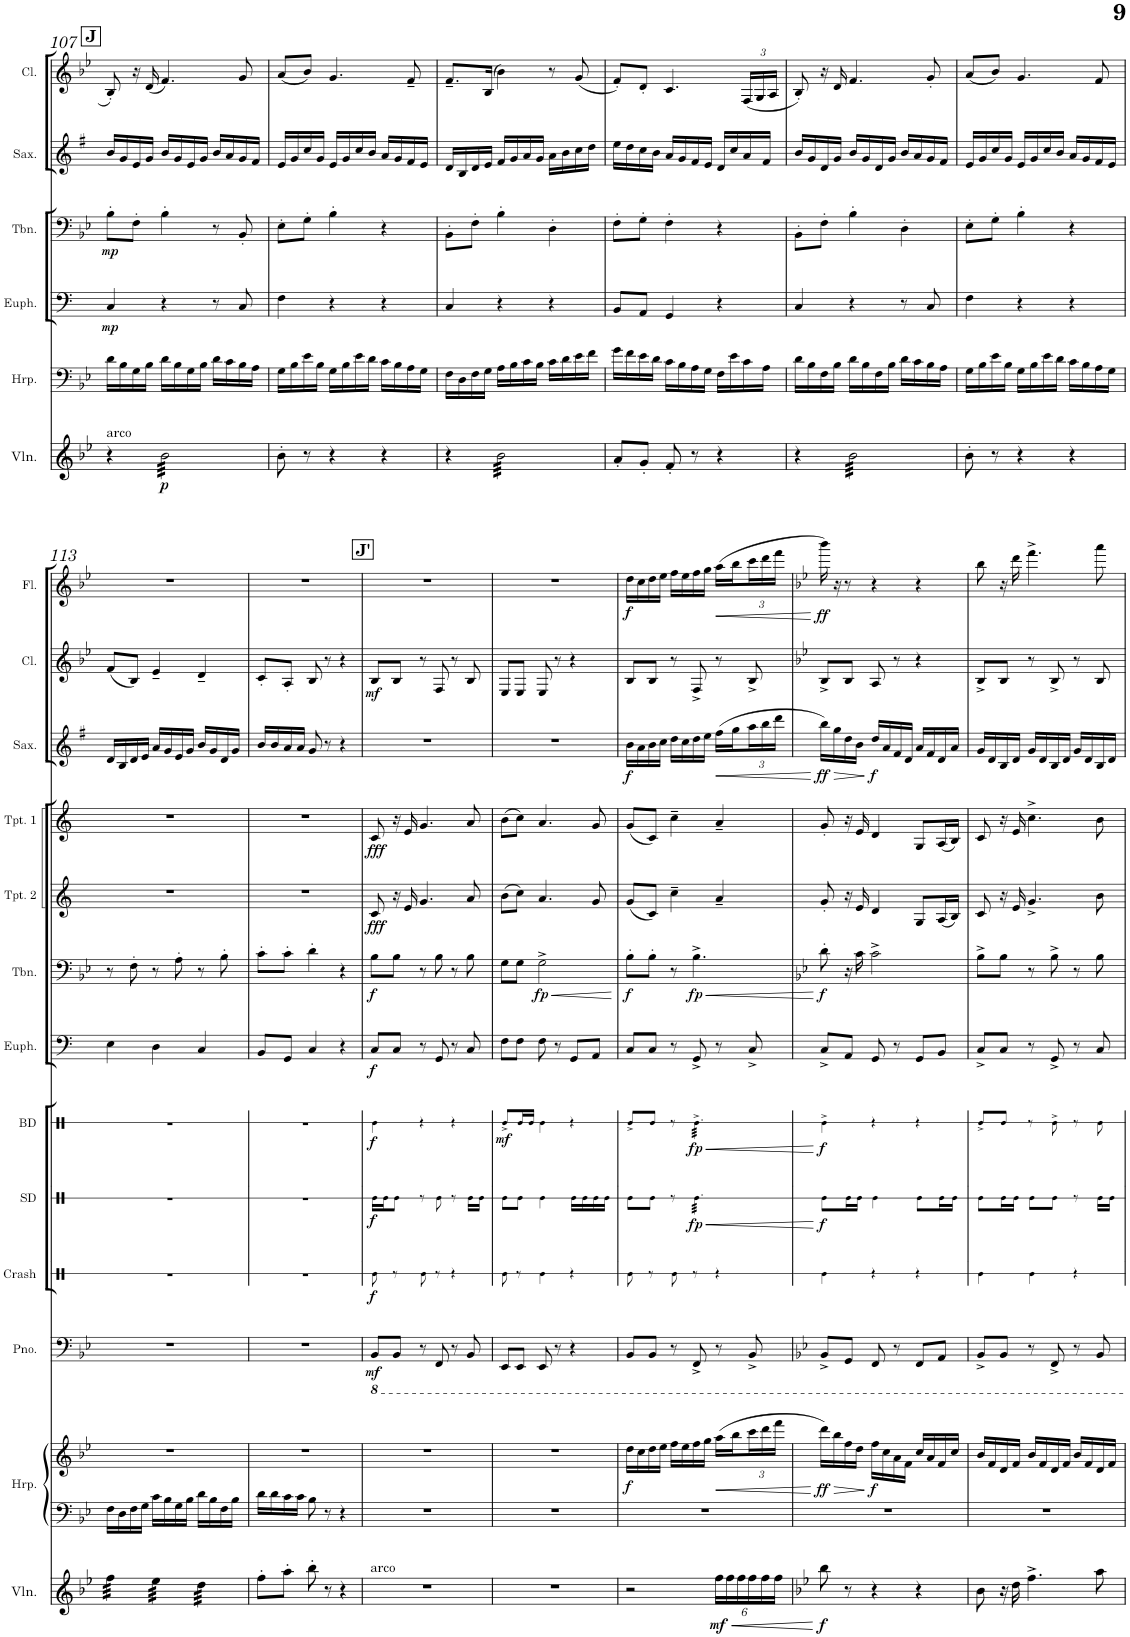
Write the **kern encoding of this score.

**kern	**dynam	**kern	**kern	**dynam	**kern	**dynam	**kern	**dynam	**kern	**dynam	**kern	**dynam	**kern	**dynam	**kern	**dynam	**kern	**dynam	**kern	**dynam
*part10	*part10	*part9	*part9	*part9	*part8	*part8	*part7	*part7	*part6	*part6	*part5	*part5	*part4	*part4	*part3	*part3	*part2	*part2	*part1	*part1
*staff11	*staff11	*staff10	*staff9	*staff9/10	*staff8	*staff8	*staff7	*staff7	*staff6	*staff6	*staff5	*staff5	*staff4	*staff4	*staff3	*staff3	*staff2	*staff2	*staff1	*staff1
*I"Violon	*	*I"Harp	*	*	*I"Piano	*	*I"Euphonium	*	*I"Trombone	*	*I"Trumpet in Bb 2	*	*I"Trumpet in Bb 1	*	*I"Saxophone Alto	*	*I"Clarinet in Bb	*	*I"Flute	*
*I'Vln.	*	*I'Hrp.	*	*	*I'Pno.	*	*I'Euph.	*	*I'Tbn.	*	*I'Tpt. 2	*	*I'Tpt. 1	*	*I'Sax.	*	*I'Cl.	*	*I'Fl.	*
!!LO:PB:g=z
*clefG2	*	*clefF4	*clefG2	*	*clefF4	*	*clefF4	*	*clefF4	*	*clefG2	*	*clefG2	*	*clefG2	*	*clefG2	*	*clefG2	*
*	*	*	*	*	*	*	*Trd1c2	*	*	*	*Trd1c2	*	*Trd1c2	*	*Trd5c9	*	*Trd1c2	*	*	*
*k[b-e-]	*	*k[b-e-]	*k[b-e-]	*	*k[b-e-]	*	*k[]	*	*k[b-e-]	*	*k[]	*	*k[]	*	*k[f#]	*	*k[b-e-]	*	*k[b-e-]	*
*M3/4	*	*M3/4	*M3/4	*	*M3/4	*	*M3/4	*	*M3/4	*	*M3/4	*	*M3/4	*	*M3/4	*	*M3/4	*	*M3/4	*
!!LO:REH:place=s1:a:B:cj:fs=14:t=J
=107	=107	=107	=107	=107	=107	=107	=107	=107	=107	=107	=107	=107	=107	=107	=107	=107	=107	=107	=107	=107
!LO:TX:a:t=arco	!	!	!	!	!	!	!	!	!	!	!	!	!	!	!	!	!	!	!	!
!	!	!	!	!	!	!	!	!LO:DY:b	!	!LO:DY:b	!	!	!	!	!	!	!	!	!	!
4r	.	16d\LL	2.r	.	2.r	.	4C/	mp	8B-'\L	mp	2.r	.	2.r	.	16b/LL	.	8B-'/	.	2.r	.
.	.	16B-\	.	.	.	.	.	.	.	.	.	.	.	.	16g/	.	.	.	.	.
.	.	16G\	.	.	.	.	.	.	8F'\J	.	.	.	.	.	16e/	.	16r	.	.	.
.	.	16B-\JJ	.	.	.	.	.	.	.	.	.	.	.	.	16g/JJ	.	(16d/	.	.	.
!	!LO:DY:b	!	!	!	!	!	!	!	!	!	!	!	!	!	!	!	!	!	!	!
*tremolo	*	*	*	*	*	*	*	*	*	*	*	*	*	*	*	*	*	*	*	*
32b-\LLL	p	16d\LL	.	.	.	.	4r	.	4B-'\	.	.	.	.	.	16b/LL	.	4.f/)	.	.	.
32b-\	.	.	.	.	.	.	.	.	.	.	.	.	.	.	.	.	.	.	.	.
32b-\	.	16B-\	.	.	.	.	.	.	.	.	.	.	.	.	16g/	.	.	.	.	.
32b-\	.	.	.	.	.	.	.	.	.	.	.	.	.	.	.	.	.	.	.	.
32b-\	.	16G\	.	.	.	.	.	.	.	.	.	.	.	.	16e/	.	.	.	.	.
32b-\	.	.	.	.	.	.	.	.	.	.	.	.	.	.	.	.	.	.	.	.
32b-\	.	16B-\JJ	.	.	.	.	.	.	.	.	.	.	.	.	16g/JJ	.	.	.	.	.
32b-\	.	.	.	.	.	.	.	.	.	.	.	.	.	.	.	.	.	.	.	.
32b-\	.	16d\LL	.	.	.	.	8r	.	8r	.	.	.	.	.	16b/LL	.	.	.	.	.
32b-\	.	.	.	.	.	.	.	.	.	.	.	.	.	.	.	.	.	.	.	.
32b-\	.	16c\	.	.	.	.	.	.	.	.	.	.	.	.	16a/	.	.	.	.	.
32b-\	.	.	.	.	.	.	.	.	.	.	.	.	.	.	.	.	.	.	.	.
32b-\	.	16B-\	.	.	.	.	8C/	.	8BB-'/	.	.	.	.	.	16g/	.	8g/	.	.	.
32b-\	.	.	.	.	.	.	.	.	.	.	.	.	.	.	.	.	.	.	.	.
32b-\	.	16A\JJ	.	.	.	.	.	.	.	.	.	.	.	.	16f#/JJ	.	.	.	.	.
32b-\JJJ	.	.	.	.	.	.	.	.	.	.	.	.	.	.	.	.	.	.	.	.
*Xtremolo	*	*	*	*	*	*	*	*	*	*	*	*	*	*	*	*	*	*	*	*
=108	=108	=108	=108	=108	=108	=108	=108	=108	=108	=108	=108	=108	=108	=108	=108	=108	=108	=108	=108	=108
8b-'\	.	16G\LL	2.r	.	2.r	.	4F\	.	8E-'\L	.	2.r	.	2.r	.	16e/LL	.	(8a/L	.	2.r	.
.	.	16B-\	.	.	.	.	.	.	.	.	.	.	.	.	16g/	.	.	.	.	.
8r	.	16e-\	.	.	.	.	.	.	8G'\J	.	.	.	.	.	16cc/	.	8b-/J)	.	.	.
.	.	16B-\JJ	.	.	.	.	.	.	.	.	.	.	.	.	16g/JJ	.	.	.	.	.
4r	.	16G\LL	.	.	.	.	4r	.	4B-'\	.	.	.	.	.	16e/LL	.	4.g/	.	.	.
.	.	16B-\	.	.	.	.	.	.	.	.	.	.	.	.	16g/	.	.	.	.	.
.	.	16e-\	.	.	.	.	.	.	.	.	.	.	.	.	16cc/	.	.	.	.	.
.	.	16d\JJ	.	.	.	.	.	.	.	.	.	.	.	.	16b/JJ	.	.	.	.	.
4r	.	16c\LL	.	.	.	.	4r	.	4r	.	.	.	.	.	16a/LL	.	.	.	.	.
.	.	16B-\	.	.	.	.	.	.	.	.	.	.	.	.	16g/	.	.	.	.	.
.	.	16A\	.	.	.	.	.	.	.	.	.	.	.	.	16f#/	.	8f~/	.	.	.
.	.	16G\JJ	.	.	.	.	.	.	.	.	.	.	.	.	16e/JJ	.	.	.	.	.
=109	=109	=109	=109	=109	=109	=109	=109	=109	=109	=109	=109	=109	=109	=109	=109	=109	=109	=109	=109	=109
4r	.	16F\LL	2.r	.	2.r	.	4C/	.	8BB-'\L	.	2.r	.	2.r	.	16d/LL	.	8.f~/L	.	2.r	.
.	.	16D\	.	.	.	.	.	.	.	.	.	.	.	.	16B/	.	.	.	.	.
.	.	16F\	.	.	.	.	.	.	8F'\J	.	.	.	.	.	16d/	.	.	.	.	.
.	.	16G\JJ	.	.	.	.	.	.	.	.	.	.	.	.	16e/JJ	.	(16B-/Jk	.	.	.
*tremolo	*	*	*	*	*	*	*	*	*	*	*	*	*	*	*	*	*	*	*	*
32b-\LLL	.	16A\LL	.	.	.	.	4r	.	4B-'\	.	.	.	.	.	16f#/LL	.	4b-\)	.	.	.
32b-\	.	.	.	.	.	.	.	.	.	.	.	.	.	.	.	.	.	.	.	.
32b-\	.	16B-\	.	.	.	.	.	.	.	.	.	.	.	.	16g/	.	.	.	.	.
32b-\	.	.	.	.	.	.	.	.	.	.	.	.	.	.	.	.	.	.	.	.
32b-\	.	16c\	.	.	.	.	.	.	.	.	.	.	.	.	16a/	.	.	.	.	.
32b-\	.	.	.	.	.	.	.	.	.	.	.	.	.	.	.	.	.	.	.	.
32b-\	.	16B-\JJ	.	.	.	.	.	.	.	.	.	.	.	.	16g/JJ	.	.	.	.	.
32b-\	.	.	.	.	.	.	.	.	.	.	.	.	.	.	.	.	.	.	.	.
32b-\	.	16c\LL	.	.	.	.	4r	.	4D'\	.	.	.	.	.	16a\LL	.	8r	.	.	.
32b-\	.	.	.	.	.	.	.	.	.	.	.	.	.	.	.	.	.	.	.	.
32b-\	.	16d\	.	.	.	.	.	.	.	.	.	.	.	.	16b\	.	.	.	.	.
32b-\	.	.	.	.	.	.	.	.	.	.	.	.	.	.	.	.	.	.	.	.
32b-\	.	16e-\	.	.	.	.	.	.	.	.	.	.	.	.	16cc\	.	(8g/	.	.	.
32b-\	.	.	.	.	.	.	.	.	.	.	.	.	.	.	.	.	.	.	.	.
32b-\	.	16f\JJ	.	.	.	.	.	.	.	.	.	.	.	.	16dd\JJ	.	.	.	.	.
32b-\JJJ	.	.	.	.	.	.	.	.	.	.	.	.	.	.	.	.	.	.	.	.
*Xtremolo	*	*	*	*	*	*	*	*	*	*	*	*	*	*	*	*	*	*	*	*
=110	=110	=110	=110	=110	=110	=110	=110	=110	=110	=110	=110	=110	=110	=110	=110	=110	=110	=110	=110	=110
8a'/L	.	16g\LL	2.r	.	2.r	.	8BB/L	.	8F'\L	.	2.r	.	2.r	.	16ee\LL	.	8f'/L)	.	2.r	.
.	.	16f\	.	.	.	.	.	.	.	.	.	.	.	.	16dd\	.	.	.	.	.
8g'/J	.	16e-\	.	.	.	.	8AA/J	.	8G'\J	.	.	.	.	.	16cc\	.	8d'/J	.	.	.
.	.	16d\JJ	.	.	.	.	.	.	.	.	.	.	.	.	16b\JJ	.	.	.	.	.
8f'/	.	16c\LL	.	.	.	.	4GG/	.	4F'\	.	.	.	.	.	16a/LL	.	4.c/	.	.	.
.	.	16B-\	.	.	.	.	.	.	.	.	.	.	.	.	16g/	.	.	.	.	.
8r	.	16A\	.	.	.	.	.	.	.	.	.	.	.	.	16f#/	.	.	.	.	.
.	.	16G\JJ	.	.	.	.	.	.	.	.	.	.	.	.	16e/JJ	.	.	.	.	.
4r	.	16F\LL	.	.	.	.	4r	.	4r	.	.	.	.	.	16d/LL	.	.	.	.	.
.	.	16e-\	.	.	.	.	.	.	.	.	.	.	.	.	16cc/	.	.	.	.	.
*	*	*	*	*	*	*	*	*	*	*	*	*	*	*	*	*	*Xbrackettup	*	*	*
.	.	16c\	.	.	.	.	.	.	.	.	.	.	.	.	16a/	.	(24F/LL	.	.	.
.	.	.	.	.	.	.	.	.	.	.	.	.	.	.	.	.	24G/	.	.	.
.	.	16A\JJ	.	.	.	.	.	.	.	.	.	.	.	.	16f#/JJ	.	.	.	.	.
.	.	.	.	.	.	.	.	.	.	.	.	.	.	.	.	.	24A/JJ	.	.	.
=111	=111	=111	=111	=111	=111	=111	=111	=111	=111	=111	=111	=111	=111	=111	=111	=111	=111	=111	=111	=111
4r	.	16d\LL	2.r	.	2.r	.	4C/	.	8BB-'\L	.	2.r	.	2.r	.	16b/LL	.	8B-'/)	.	2.r	.
.	.	16B-\	.	.	.	.	.	.	.	.	.	.	.	.	16g/	.	.	.	.	.
.	.	16F\	.	.	.	.	.	.	8F'\J	.	.	.	.	.	16d/	.	16r	.	.	.
.	.	16B-\JJ	.	.	.	.	.	.	.	.	.	.	.	.	16g/JJ	.	16d/	.	.	.
*tremolo	*	*	*	*	*	*	*	*	*	*	*	*	*	*	*	*	*	*	*	*
32b-\LLL	.	16d\LL	.	.	.	.	4r	.	4B-'\	.	.	.	.	.	16b/LL	.	4.f/	.	.	.
32b-\	.	.	.	.	.	.	.	.	.	.	.	.	.	.	.	.	.	.	.	.
32b-\	.	16B-\	.	.	.	.	.	.	.	.	.	.	.	.	16g/	.	.	.	.	.
32b-\	.	.	.	.	.	.	.	.	.	.	.	.	.	.	.	.	.	.	.	.
32b-\	.	16F\	.	.	.	.	.	.	.	.	.	.	.	.	16d/	.	.	.	.	.
32b-\	.	.	.	.	.	.	.	.	.	.	.	.	.	.	.	.	.	.	.	.
32b-\	.	16B-\JJ	.	.	.	.	.	.	.	.	.	.	.	.	16g/JJ	.	.	.	.	.
32b-\	.	.	.	.	.	.	.	.	.	.	.	.	.	.	.	.	.	.	.	.
32b-\	.	16d\LL	.	.	.	.	8r	.	4D'\	.	.	.	.	.	16b/LL	.	.	.	.	.
32b-\	.	.	.	.	.	.	.	.	.	.	.	.	.	.	.	.	.	.	.	.
32b-\	.	16c\	.	.	.	.	.	.	.	.	.	.	.	.	16a/	.	.	.	.	.
32b-\	.	.	.	.	.	.	.	.	.	.	.	.	.	.	.	.	.	.	.	.
32b-\	.	16B-\	.	.	.	.	8C/	.	.	.	.	.	.	.	16g/	.	8g'/	.	.	.
32b-\	.	.	.	.	.	.	.	.	.	.	.	.	.	.	.	.	.	.	.	.
32b-\	.	16A\JJ	.	.	.	.	.	.	.	.	.	.	.	.	16f#/JJ	.	.	.	.	.
32b-\JJJ	.	.	.	.	.	.	.	.	.	.	.	.	.	.	.	.	.	.	.	.
*Xtremolo	*	*	*	*	*	*	*	*	*	*	*	*	*	*	*	*	*	*	*	*
=112	=112	=112	=112	=112	=112	=112	=112	=112	=112	=112	=112	=112	=112	=112	=112	=112	=112	=112	=112	=112
8b-'\	.	16G\LL	2.r	.	2.r	.	4F\	.	8E-'\L	.	2.r	.	2.r	.	16e/LL	.	(8a/L	.	2.r	.
.	.	16B-\	.	.	.	.	.	.	.	.	.	.	.	.	16g/	.	.	.	.	.
8r	.	16e-\	.	.	.	.	.	.	8G'\J	.	.	.	.	.	16cc/	.	8b-/J)	.	.	.
.	.	16B-\JJ	.	.	.	.	.	.	.	.	.	.	.	.	16g/JJ	.	.	.	.	.
4r	.	16G\LL	.	.	.	.	4r	.	4B-'\	.	.	.	.	.	16e/LL	.	4.g/	.	.	.
.	.	16B-\	.	.	.	.	.	.	.	.	.	.	.	.	16g/	.	.	.	.	.
.	.	16e-\	.	.	.	.	.	.	.	.	.	.	.	.	16cc/	.	.	.	.	.
.	.	16d\JJ	.	.	.	.	.	.	.	.	.	.	.	.	16b/JJ	.	.	.	.	.
4r	.	16c\LL	.	.	.	.	4r	.	4r	.	.	.	.	.	16a/LL	.	.	.	.	.
.	.	16B-\	.	.	.	.	.	.	.	.	.	.	.	.	16g/	.	.	.	.	.
.	.	16A\	.	.	.	.	.	.	.	.	.	.	.	.	16f#/	.	8f/	.	.	.
.	.	16G\JJ	.	.	.	.	.	.	.	.	.	.	.	.	16e/JJ	.	.	.	.	.
!!LO:LB:g=z
=113	=113	=113	=113	=113	=113	=113	=113	=113	=113	=113	=113	=113	=113	=113	=113	=113	=113	=113	=113	=113
*tremolo	*	*	*	*	*	*	*	*	*	*	*	*	*	*	*	*	*	*	*	*
32ff\LLL	.	16F\LL	2.r	.	2.r	.	4E\	.	8r	.	2.r	.	2.r	.	16d/LL	.	(8f/L	.	2.r	.
32ff\	.	.	.	.	.	.	.	.	.	.	.	.	.	.	.	.	.	.	.	.
32ff\	.	16D\	.	.	.	.	.	.	.	.	.	.	.	.	16B/	.	.	.	.	.
32ff\	.	.	.	.	.	.	.	.	.	.	.	.	.	.	.	.	.	.	.	.
32ff\	.	16F\	.	.	.	.	.	.	8F'\	.	.	.	.	.	16d/	.	8B-/J)	.	.	.
32ff\	.	.	.	.	.	.	.	.	.	.	.	.	.	.	.	.	.	.	.	.
32ff\	.	16G\JJ	.	.	.	.	.	.	.	.	.	.	.	.	16e/JJ	.	.	.	.	.
32ff\JJJ	.	.	.	.	.	.	.	.	.	.	.	.	.	.	.	.	.	.	.	.
32ee-\LLL	.	16c\LL	.	.	.	.	4D\	.	8r	.	.	.	.	.	16a/LL	.	4e-~/	.	.	.
32ee-\	.	.	.	.	.	.	.	.	.	.	.	.	.	.	.	.	.	.	.	.
32ee-\	.	16B-\	.	.	.	.	.	.	.	.	.	.	.	.	16g/	.	.	.	.	.
32ee-\	.	.	.	.	.	.	.	.	.	.	.	.	.	.	.	.	.	.	.	.
32ee-\	.	16G\	.	.	.	.	.	.	8A'\	.	.	.	.	.	16e/	.	.	.	.	.
32ee-\	.	.	.	.	.	.	.	.	.	.	.	.	.	.	.	.	.	.	.	.
32ee-\	.	16B-\JJ	.	.	.	.	.	.	.	.	.	.	.	.	16g/JJ	.	.	.	.	.
32ee-\JJJ	.	.	.	.	.	.	.	.	.	.	.	.	.	.	.	.	.	.	.	.
32dd\LLL	.	16d\LL	.	.	.	.	4C/	.	8r	.	.	.	.	.	16b/LL	.	4d~/	.	.	.
32dd\	.	.	.	.	.	.	.	.	.	.	.	.	.	.	.	.	.	.	.	.
32dd\	.	16B-\	.	.	.	.	.	.	.	.	.	.	.	.	16g/	.	.	.	.	.
32dd\	.	.	.	.	.	.	.	.	.	.	.	.	.	.	.	.	.	.	.	.
32dd\	.	16F\	.	.	.	.	.	.	8B-'\	.	.	.	.	.	16d/	.	.	.	.	.
32dd\	.	.	.	.	.	.	.	.	.	.	.	.	.	.	.	.	.	.	.	.
32dd\	.	16B-\JJ	.	.	.	.	.	.	.	.	.	.	.	.	16g/JJ	.	.	.	.	.
32dd\JJJ	.	.	.	.	.	.	.	.	.	.	.	.	.	.	.	.	.	.	.	.
*Xtremolo	*	*	*	*	*	*	*	*	*	*	*	*	*	*	*	*	*	*	*	*
=114	=114	=114	=114	=114	=114	=114	=114	=114	=114	=114	=114	=114	=114	=114	=114	=114	=114	=114	=114	=114
8ff'\L	.	16d\LL	2.r	.	2.r	.	8BB/L	.	8c'\L	.	2.r	.	2.r	.	16b/LL	.	8c'/L	.	2.r	.
.	.	16d\	.	.	.	.	.	.	.	.	.	.	.	.	16b/	.	.	.	.	.
8aa'\J	.	16c\	.	.	.	.	8GG/J	.	8c'\J	.	.	.	.	.	16a/	.	8A'/J	.	.	.
.	.	16c\JJ	.	.	.	.	.	.	.	.	.	.	.	.	16a/JJ	.	.	.	.	.
8bb-'\	.	8B-\	.	.	.	.	4C/	.	4d'\	.	.	.	.	.	8g/	.	8B-/	.	.	.
8r	.	8r	.	.	.	.	.	.	.	.	.	.	.	.	8r	.	8r	.	.	.
4r	.	4r	.	.	.	.	4r	.	4r	.	.	.	.	.	4r	.	4r	.	.	.
!!LO:REH:place=s1:a:B:cj:fs=14:t=J'
=115	=115	=115	=115	=115	=115	=115	=115	=115	=115	=115	=115	=115	=115	=115	=115	=115	=115	=115	=115	=115
!LO:TX:a:t=arco	!	!	!	!	!	!	!	!	!	!	!	!	!	!	!	!	!	!	!	!
!	!	!	!	!	!	!LO:DY:b	!	!LO:DY:b	!	!LO:DY:b	!	!LO:DY:b	!	!LO:DY:b	!	!	!	!LO:DY:b	!	!
2.r	.	2.r	2.r	.	8BBB-/L	mf	8C/L	f	8B-\L	f	8c/	fff	8c/	fff	2.r	.	8B-/L	mf	2.r	.
.	.	.	.	.	8BBB-/J	.	8C/J	.	8B-\J	.	16r	.	16r	.	.	.	8B-/J	.	.	.
.	.	.	.	.	.	.	.	.	.	.	16e/	.	16e/	.	.	.	.	.	.	.
.	.	.	.	.	8r	.	8r	.	8r	.	4.g/	.	4.g/	.	.	.	8r	.	.	.
.	.	.	.	.	8FFF/	.	8GG/	.	8B-\	.	.	.	.	.	.	.	8F/	.	.	.
.	.	.	.	.	8r	.	8r	.	8r	.	.	.	.	.	.	.	8r	.	.	.
.	.	.	.	.	8BBB-/	.	8C/	.	8B-\	.	8a/	.	8a/	.	.	.	8B-/	.	.	.
=116	=116	=116	=116	=116	=116	=116	=116	=116	=116	=116	=116	=116	=116	=116	=116	=116	=116	=116	=116	=116
2.r	.	2.r	2.r	.	8EEE-/L	.	8F\L	.	8G\L	.	(8b\L	.	(8b\L	.	2.r	.	8E-/L	.	2.r	.
.	.	.	.	.	8EEE-/J	.	8F\J	.	8G\J	.	8cc\J)	.	8cc\J)	.	.	.	8E-/J	.	.	.
!	!	!	!	!	!	!	!	!	!	!LO:HP:b	!	!	!	!	!	!	!	!	!	!
!	!	!	!	!	!	!	!	!	!	!LO:DY:n=1:b	!	!	!	!	!	!	!	!	!	!
.	.	.	.	.	8EEE-/	.	8F\	.	2G^\	< fp	4.a/	.	4.a/	.	.	.	8E-/	.	.	.
.	.	.	.	.	8r	.	8r	.	.	.	.	.	.	.	.	.	8r	.	.	.
.	.	.	.	.	4r	.	8GG/L	.	.	.	.	.	.	.	.	.	4r	.	.	.
.	.	.	.	.	.	.	8AA/J	.	.	.	8g/	.	8g/	.	.	.	.	.	.	.
.	.	.	.	.	.	.	.	.	.	[	.	.	.	.	.	.	.	.	.	.
=117	=117	=117	=117	=117	=117	=117	=117	=117	=117	=117	=117	=117	=117	=117	=117	=117	=117	=117	=117	=117
!	!	!	!	!LO:DY:b	!	!	!	!	!	!LO:DY:b	!	!	!	!	!	!LO:DY:b	!	!	!	!LO:DY:b
2r	.	2.r	16dd\LL	f	8BBB-/L	.	8C/L	.	8B-'\L	f	(8g/L	.	(8g/L	.	16b\LL	f	8B-/L	.	16dd\LL	f
.	.	.	16cc\	.	.	.	.	.	.	.	.	.	.	.	16a\	.	.	.	16cc\	.
.	.	.	16dd\	.	8BBB-/J	.	8C/J	.	8B-'\J	.	8c/J)	.	8c/J)	.	16b\	.	8B-/J	.	16dd\	.
.	.	.	16ee-\JJ	.	.	.	.	.	.	.	.	.	.	.	16cc\JJ	.	.	.	16ee-\JJ	.
.	.	.	16ff\LL	.	8r	.	8r	.	8r	.	4cc~\	.	4cc~\	.	16dd\LL	.	8r	.	16ff\LL	.
.	.	.	16ee-\	.	.	.	.	.	.	.	.	.	.	.	16cc\	.	.	.	16ee-\	.
!	!	!	!	!	!	!	!	!	!	!LO:HP:b	!	!	!	!	!	!	!	!	!	!
!	!	!	!	!	!	!	!	!	!	!LO:DY:n=1:b	!	!	!	!	!	!	!	!	!	!
.	.	.	16ff\	.	8FFF^/	.	8GG^/	.	4.B-^\	< fp	.	.	.	.	16dd\	.	8F^/	.	16ff\	.
.	.	.	16gg\JJ	.	.	.	.	.	.	.	.	.	.	.	16ee\JJ	.	.	.	16gg\JJ	.
*Xbrackettup	*	*	*	*	*	*	*	*	*	*	*	*	*	*	*	*	*	*	*	*
!	!LO:HP:b	!	!	!LO:HP:b	!	!	!	!	!	!	!	!	!	!	!	!LO:HP:b	!	!	!	!LO:HP:b
!	!LO:DY:n=1:b	!	!	!	!	!	!	!	!	!	!	!	!	!	!	!	!	!	!	!
24ff\LL	< mf	.	(16aa\LL	<	8r	.	8r	.	.	.	4a~/	.	4a~/	.	(16ff#\LL	<	8r	.	(16aa\LL	<
24ff\	.	.	.	.	.	.	.	.	.	.	.	.	.	.	.	.	.	.	.	.
.	.	.	16bb-\	.	.	.	.	.	.	.	.	.	.	.	16gg\	.	.	.	16bb-\	.
24ff\	.	.	.	.	.	.	.	.	.	.	.	.	.	.	.	.	.	.	.	.
*	*	*	*Xbrackettup	*	*	*	*	*	*	*	*	*	*	*	*Xbrackettup	*	*	*	*Xbrackettup	*
24ff\	.	.	24ccc\	.	8BBB-^/	.	8C^/	.	.	.	.	.	.	.	24aa\	.	8B-^/	.	24ccc\	.
24ff\	.	.	24ddd\	.	.	.	.	.	.	.	.	.	.	.	24bb\	.	.	.	24ddd\	.
24ff\JJ	.	.	24fff\JJ	.	.	.	.	.	.	.	.	.	.	.	24ddd\JJ	.	.	.	24fff\JJ	.
.	[	.	.	[	.	.	.	.	.	[	.	.	.	.	.	[	.	.	.	[
=118	=118	=118	=118	=118	=118	=118	=118	=118	=118	=118	=118	=118	=118	=118	=118	=118	=118	=118	=118	=118
*k[b-e-]	*	*	*	*	*k[b-e-]	*	*k[]	*	*k[b-e-]	*	*k[]	*	*k[]	*	*	*	*k[b-e-]	*	*k[b-e-]	*
!	!LO:DY:b	!	!	!LO:HP:b	!	!	!	!	!	!	!	!	!	!	!	!LO:HP:b	!	!	!	!
!	!	!	!	!LO:DY:n=1:b	!	!	!	!	!	!LO:DY:b	!	!	!	!	!	!LO:DY:n=1:b	!	!	!	!LO:DY:b
8bb-\	f	2.r	16ddd\LL)	> ff	8BBB-^/L	.	8C^/L	.	8d'\	f	8g'/	.	8g'/	.	16bb\LL)	> ff	8B-^/L	.	16bbb-\)	ff
.	.	.	16bb-\	.	.	.	.	.	.	.	.	.	.	.	16gg\	.	.	.	16r	.
8r	.	.	16ff\	.	8GGG/J	.	8AA/J	.	16r	.	16r	.	16r	.	16dd\	.	8B-/J	.	8r	.
.	.	.	16dd\JJ	.	.	.	.	.	16c\	.	16e/	.	16e/	.	16b\JJ	.	.	.	.	.
!	!	!	!	!LO:DY:n=2:b	!	!	!	!	!	!	!	!	!	!	!	!LO:DY:n=2:b	!	!	!	!
4r	.	.	16ff\LL	] f	8FFF/	.	8GG/	.	2c^\	.	4d/	.	4d/	.	16dd/LL	] f	8A/	.	4r	.
.	.	.	16cc\	.	.	.	.	.	.	.	.	.	.	.	16a/	.	.	.	.	.
.	.	.	16a\	.	8r	.	8r	.	.	.	.	.	.	.	16f#/	.	8r	.	.	.
.	.	.	16f\JJ	.	.	.	.	.	.	.	.	.	.	.	16d/JJ	.	.	.	.	.
4r	.	.	16cc/LL	.	8FFF/L	.	8GG/L	.	.	.	8G/L	.	8G/L	.	16a/LL	.	4r	.	4r	.
.	.	.	16a/	.	.	.	.	.	.	.	.	.	.	.	16f#/	.	.	.	.	.
.	.	.	16f/	.	8AAA/J	.	8BB/J	.	.	.	(16A/L	.	(16A/L	.	16d/	.	.	.	.	.
.	.	.	16cc/JJ	.	.	.	.	.	.	.	16B/JJ)	.	16B/JJ)	.	16a/JJ	.	.	.	.	.
=119	=119	=119	=119	=119	=119	=119	=119	=119	=119	=119	=119	=119	=119	=119	=119	=119	=119	=119	=119	=119
8b-\	.	2.r	16b-/LL	.	8BBB-^/L	.	8C^/L	.	8B-^\L	.	8c/	.	8c/	.	16g/LL	.	8B-^/L	.	8bb-\	.
.	.	.	16f/	.	.	.	.	.	.	.	.	.	.	.	16d/	.	.	.	.	.
16r	.	.	16d/	.	8BBB-/J	.	8C/J	.	8B-\J	.	16r	.	16r	.	16B/	.	8B-/J	.	16r	.
16dd\	.	.	16f/JJ	.	.	.	.	.	.	.	16e/	.	16e/	.	16d/JJ	.	.	.	16ddd\	.
4.ff^\	.	.	16b-/LL	.	8r	.	8r	.	8r	.	4.g^/	.	4.cc^\	.	16g/LL	.	8r	.	4.fff^\	.
.	.	.	16f/	.	.	.	.	.	.	.	.	.	.	.	16d/	.	.	.	.	.
.	.	.	16d/	.	8FFF^/	.	8GG^/	.	8B-^\	.	.	.	.	.	16B/	.	8B-^/	.	.	.
.	.	.	16f/JJ	.	.	.	.	.	.	.	.	.	.	.	16d/JJ	.	.	.	.	.
.	.	.	16b-/LL	.	8r	.	8r	.	8r	.	.	.	.	.	16g/LL	.	8r	.	.	.
.	.	.	16f/	.	.	.	.	.	.	.	.	.	.	.	16d/	.	.	.	.	.
8aa\	.	.	16d/	.	8BBB-/	.	8C/	.	8B-\	.	8b\	.	8b\	.	16B/	.	8B-/	.	8aaa\	.
.	.	.	16f/JJ	.	.	.	.	.	.	.	.	.	.	.	16d/JJ	.	.	.	.	.
=	=	=	=	=	=	=	=	=	=	=	=	=	=	=	=	=	=	=	=	=
*-	*-	*-	*-	*-	*-	*-	*-	*-	*-	*-	*-	*-	*-	*-	*-	*-	*-	*-	*-	*-
